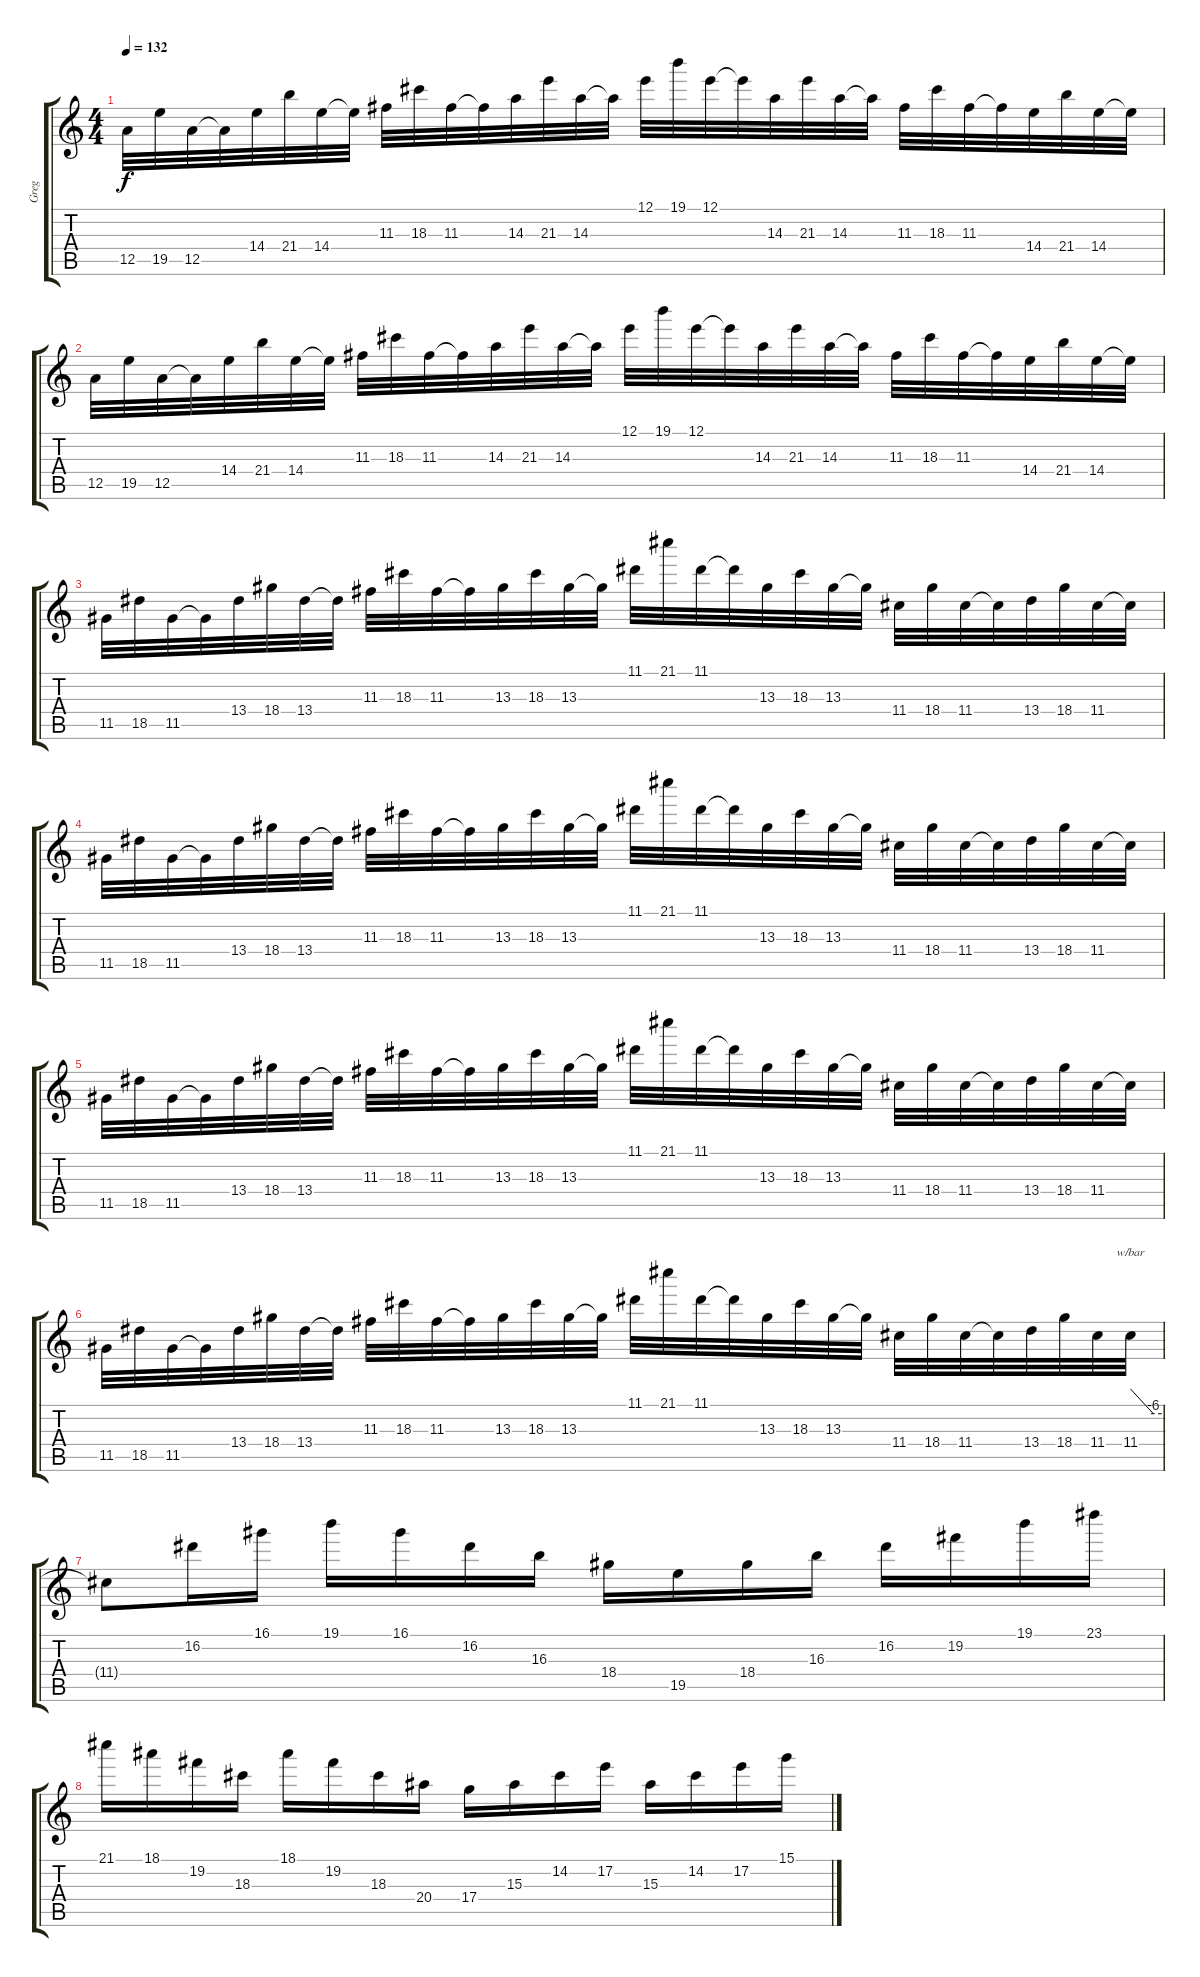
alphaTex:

\track ("Greg" "Greg") {instrument overdrivenguitar}
\staff {score tabs}
\tuning (E4 B3 G3 D3 A2 E2) {hide}
\ts (4 4)
\tempo 132
\clef g2
\ks c
12.5.32{dy f} 19.5.32 12.5.32 12.5{t}.32 14.4.32 21.4.32 14.4.32 14.4{t}.32 11.3.32 18.3.32 11.3.32 11.3{t}.32 14.3.32 21.3.32 14.3.32 14.3{t}.32 12.1.32 19.1.32 12.1.32 12.1{t}.32 14.3.32 21.3.32 14.3.32 14.3{t}.32 11.3.32 18.3.32 11.3.32 11.3{t}.32 14.4.32 21.4.32 14.4.32 14.4{t}.32 |
12.5.32 19.5.32 12.5.32 12.5{t}.32 14.4.32 21.4.32 14.4.32 14.4{t}.32 11.3.32 18.3.32 11.3.32 11.3{t}.32 14.3.32 21.3.32 14.3.32 14.3{t}.32 12.1.32 19.1.32 12.1.32 12.1{t}.32 14.3.32 21.3.32 14.3.32 14.3{t}.32 11.3.32 18.3.32 11.3.32 11.3{t}.32 14.4.32 21.4.32 14.4.32 14.4{t}.32 |
11.5.32 18.5.32 11.5.32 11.5{t}.32 13.4.32 18.4.32 13.4.32 13.4{t}.32 11.3.32 18.3.32 11.3.32 11.3{t}.32 13.3.32 18.3.32 13.3.32 13.3{t}.32 11.1.32 21.1.32 11.1.32 11.1{t}.32 13.3.32 18.3.32 13.3.32 13.3{t}.32 11.4.32 18.4.32 11.4.32 11.4{t}.32 13.4.32 18.4.32 11.4.32 11.4{t}.32 |
11.5.32 18.5.32 11.5.32 11.5{t}.32 13.4.32 18.4.32 13.4.32 13.4{t}.32 11.3.32 18.3.32 11.3.32 11.3{t}.32 13.3.32 18.3.32 13.3.32 13.3{t}.32 11.1.32 21.1.32 11.1.32 11.1{t}.32 13.3.32 18.3.32 13.3.32 13.3{t}.32 11.4.32 18.4.32 11.4.32 11.4{t}.32 13.4.32 18.4.32 11.4.32 11.4{t}.32 |
11.5.32 18.5.32 11.5.32 11.5{t}.32 13.4.32 18.4.32 13.4.32 13.4{t}.32 11.3.32 18.3.32 11.3.32 11.3{t}.32 13.3.32 18.3.32 13.3.32 13.3{t}.32 11.1.32 21.1.32 11.1.32 11.1{t}.32 13.3.32 18.3.32 13.3.32 13.3{t}.32 11.4.32 18.4.32 11.4.32 11.4{t}.32 13.4.32 18.4.32 11.4.32 11.4{t}.32 |
11.5.32 18.5.32 11.5.32 11.5{t}.32 13.4.32 18.4.32 13.4.32 13.4{t}.32 11.3.32 18.3.32 11.3.32 11.3{t}.32 13.3.32 18.3.32 13.3.32 13.3{t}.32 11.1.32 21.1.32 11.1.32 11.1{t}.32 13.3.32 18.3.32 13.3.32 13.3{t}.32 11.4.32 18.4.32 11.4.32 11.4{t}.32 13.4.32 18.4.32 11.4.32 11.4.32{tbe (custom default 0 0 44 -24 60 -24)} |
11.4{t}.8 16.2.16 16.1.16 19.1.16 16.1.16 16.2.16 16.3.16 18.4.16 19.5.16 18.4.16 16.3.16 16.2.16 19.2.16 19.1.16 23.1.16 |
21.1.16 18.1.16 19.2.16 18.3.16 18.1.16 19.2.16 18.3.16 20.4.16 17.4.16 15.3.16 14.2.16 17.2.16 15.3.16 14.2.16 17.2.16 15.1.16
